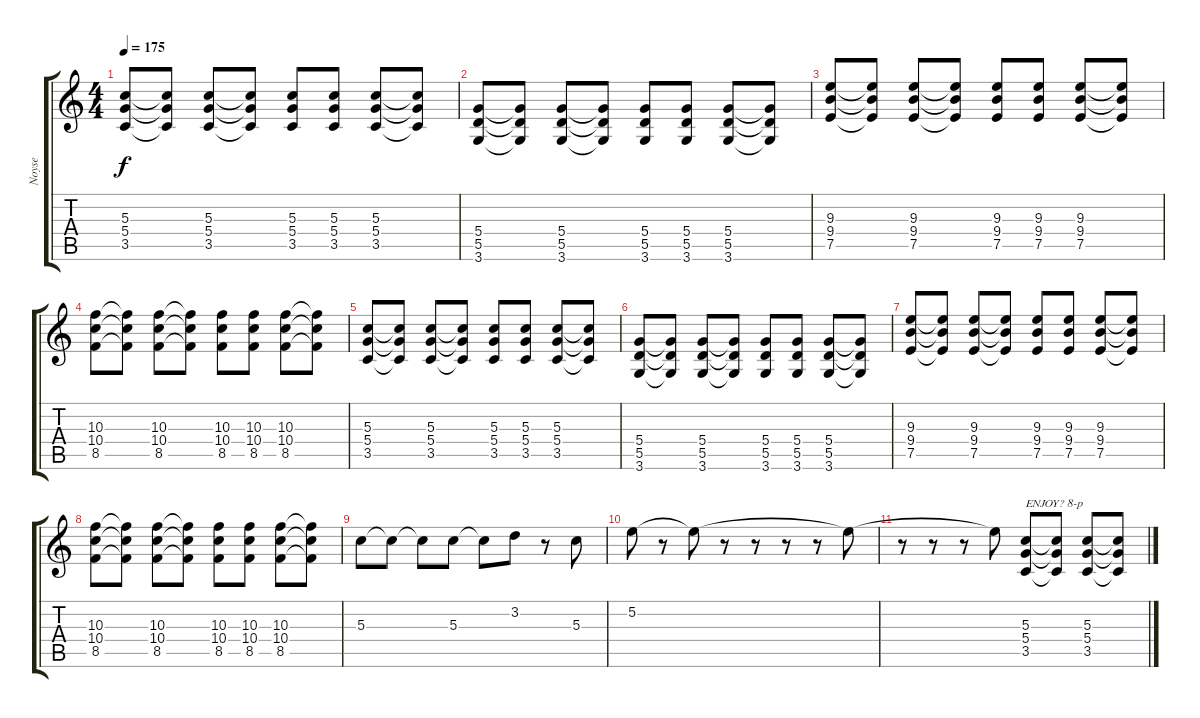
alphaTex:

\track ("Noyse" "Noyse") {instrument distortionguitar}
\staff {score tabs}
\tuning (E4 B3 G3 D3 A2 E2) {hide}
\ts (4 4)
\tempo 175
\clef g2
\ks c
(5.3 5.4 3.5).8{dy f} (5.3{t} 5.4{t} 3.5{t}).8 (5.3 5.4 3.5).8 (5.3{t} 5.4{t} 3.5{t}).8 (5.3 5.4 3.5).8 (5.3 5.4 3.5).8 (5.3 5.4 3.5).8 (5.3{t} 5.4{t} 3.5{t}).8 |
(5.4 5.5 3.6).8 (5.4{t} 5.5{t} 3.6{t}).8 (5.4 5.5 3.6).8 (5.4{t} 5.5{t} 3.6{t}).8 (5.4 5.5 3.6).8 (5.4 5.5 3.6).8 (5.4 5.5 3.6).8 (5.4{t} 5.5{t} 3.6{t}).8 |
(9.3 9.4 7.5).8 (9.3{t} 9.4{t} 7.5{t}).8 (9.3 9.4 7.5).8 (9.3{t} 9.4{t} 7.5{t}).8 (9.3 9.4 7.5).8 (9.3 9.4 7.5).8 (9.3 9.4 7.5).8 (9.3{t} 9.4{t} 7.5{t}).8 |
(10.3 10.4 8.5).8 (10.3{t} 10.4{t} 8.5{t}).8 (10.3 10.4 8.5).8 (10.3{t} 10.4{t} 8.5{t}).8 (10.3 10.4 8.5).8 (10.3 10.4 8.5).8 (10.3 10.4 8.5).8 (10.3{t} 10.4{t} 8.5{t}).8 |
(5.3 5.4 3.5).8 (5.3{t} 5.4{t} 3.5{t}).8 (5.3 5.4 3.5).8 (5.3{t} 5.4{t} 3.5{t}).8 (5.3 5.4 3.5).8 (5.3 5.4 3.5).8 (5.3 5.4 3.5).8 (5.3{t} 5.4{t} 3.5{t}).8 |
(5.4 5.5 3.6).8 (5.4{t} 5.5{t} 3.6{t}).8 (5.4 5.5 3.6).8 (5.4{t} 5.5{t} 3.6{t}).8 (5.4 5.5 3.6).8 (5.4 5.5 3.6).8 (5.4 5.5 3.6).8 (5.4{t} 5.5{t} 3.6{t}).8 |
(9.3 9.4 7.5).8 (9.3{t} 9.4{t} 7.5{t}).8 (9.3 9.4 7.5).8 (9.3{t} 9.4{t} 7.5{t}).8 (9.3 9.4 7.5).8 (9.3 9.4 7.5).8 (9.3 9.4 7.5).8 (9.3{t} 9.4{t} 7.5{t}).8 |
(10.3 10.4 8.5).8 (10.3{t} 10.4{t} 8.5{t}).8 (10.3 10.4 8.5).8 (10.3{t} 10.4{t} 8.5{t}).8 (10.3 10.4 8.5).8 (10.3 10.4 8.5).8 (10.3 10.4 8.5).8 (10.3{t} 10.4{t} 8.5{t}).8 |
5.3.8 5.3{t}.8 5.3{t}.8 5.3.8 5.3{t}.8 3.2.8 r.8 5.3.8 |
5.2.8 r.8 5.2{t}.8 r.8 r.8 r.8 r.8 5.2{t}.8 |
r.8 r.8 r.8 5.2{t}.8 (5.3 5.4 3.5).8{txt "ENJOY? 8-p"} (5.3{t} 5.4{t} 3.5{t}).8 (5.3 5.4 3.5).8 (5.3{t} 5.4{t} 3.5{t}).8
